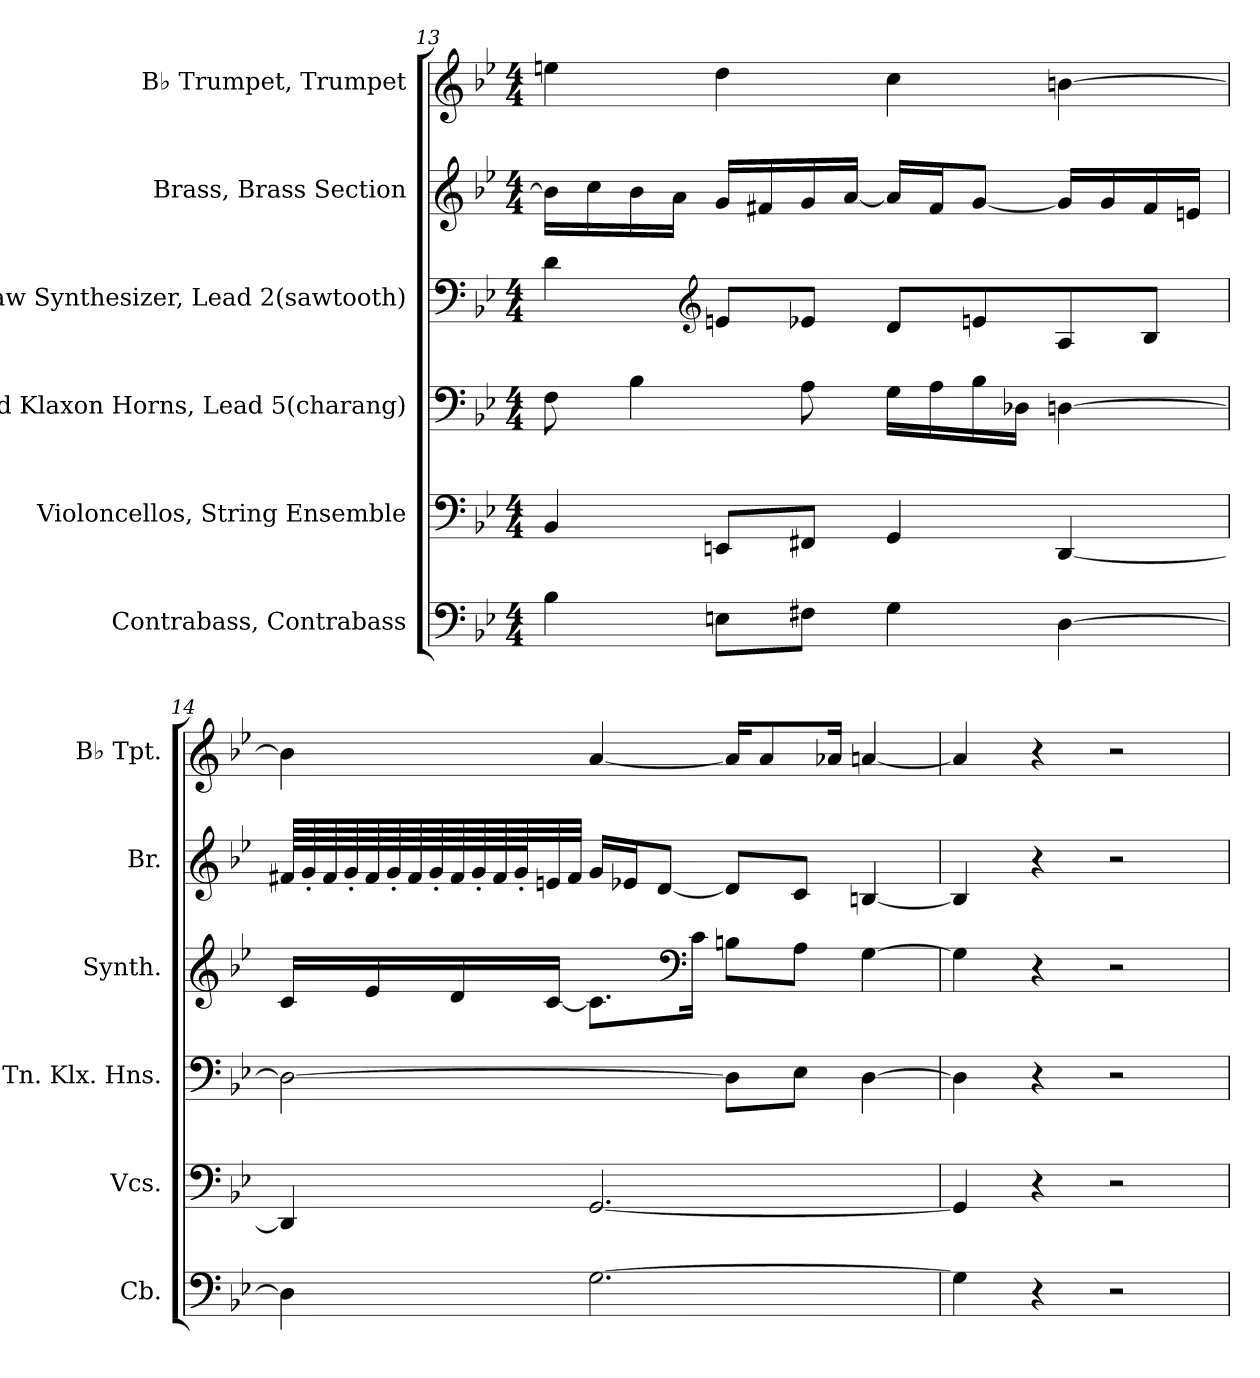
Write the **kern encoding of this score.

**kern	**kern	**kern	**kern	**kern	**kern
*part6	*part5	*part4	*part3	*part2	*part1
*staff6	*staff5	*staff4	*staff3	*staff2	*staff1
*I"Contrabass, Contrabass	*I"Violoncellos, String Ensemble	*I"Tuned Klaxon Horns, Lead 5(charang)	*I"Saw Synthesizer, Lead 2(sawtooth)	*I"Brass, Brass Section	*I"B♭ Trumpet, Trumpet
*I'Cb.	*I'Vcs.	*I'Tn. Klx. Hns.	*I'Synth.	*I'Br.	*I'B♭ Tpt.
*clefF4	*clefF4	*clefF4	*clefF4	*clefG2	*clefG2
*ITrd7c12	*	*	*	*	*ITrd1c2
*k[b-e-]	*k[b-e-]	*k[b-e-]	*k[b-e-]	*k[b-e-]	*k[b-e-a-d-]
*M4/4	*M4/4	*M4/4	*M4/4	*M4/4	*M4/4
=13	=13	=13	=13	=13	=13
4BB-\	4BB-/	8F\	4d\	16b-\LL]	4ddn\
.	.	.	.	16cc\	.
.	.	4B-\	.	16b-\	.
.	.	.	.	16a\JJ	.
*	*	*	*clefG2	*	*
8EEn\L	8EEn/L	.	8en/L	16g/LL	4cc\
.	.	.	.	16f#X/	.
8FF#X\J	8FF#X/J	8A\	8e-X/J	16g/	.
.	.	.	.	[16a/JJ	.
4GG\	4GG/	16G\LL	8d/L	16a/LL]	4b-\
.	.	16A\	.	16f#/J	.
.	.	16B-\	8en/	[8g/J	.
.	.	16D-X\JJ	.	.	.
*	*	*	*	*	*MM40
[4DD\	[4DD/	[4Dn\	8A/	16g/LL]	[4an\
.	.	.	.	16g/	.
.	.	.	8B-/J	16f#/	.
.	.	.	.	16en/JJ	.
!!LO:PB:g=z
=14	=14	=14	=14	=14	=14
4DD\]	4DD/]	2D\_	16c/LL	64f#X/LLLL	4a\]
.	.	.	.	64g'/	.
.	.	.	.	64f#/	.
.	.	.	.	64g'/	.
.	.	.	16e-/	64f#/	.
.	.	.	.	64g'/	.
.	.	.	.	64f#/	.
.	.	.	.	64g'/	.
.	.	.	16d/	64f#/	.
.	.	.	.	64g'/	.
.	.	.	.	64f#/	.
.	.	.	.	64g'/J	.
.	.	.	[16c/JJ	32en/	.
.	.	.	.	32f#/JJJ	.
[2.GG\	[2.GG/	.	8.c\L]	16g/LL	[4g/
.	.	.	.	16e-X/J	.
.	.	.	.	[8d/J	.
*	*	*	*clefF4	*	*
.	.	.	16c\Jk	.	.
.	.	8D\L]	8Bn\L	8d/L]	16g/KL]
.	.	.	.	.	8g/
.	.	8E-\J	8A\J	8c/J	.
.	.	.	.	.	16g-X/Jk
.	.	[4D\	[4G\	[4Bn/	[4gn/
=15	=15	=15	=15	=15	=15
4GG\]	4GG/]	4D\]	4G\]	4B/]	4g/]
4r	4r	4r	4r	4r	4r
2r	2r	2r	2r	2r	2r
=	=	=	=	=	=
*-	*-	*-	*-	*-	*-
